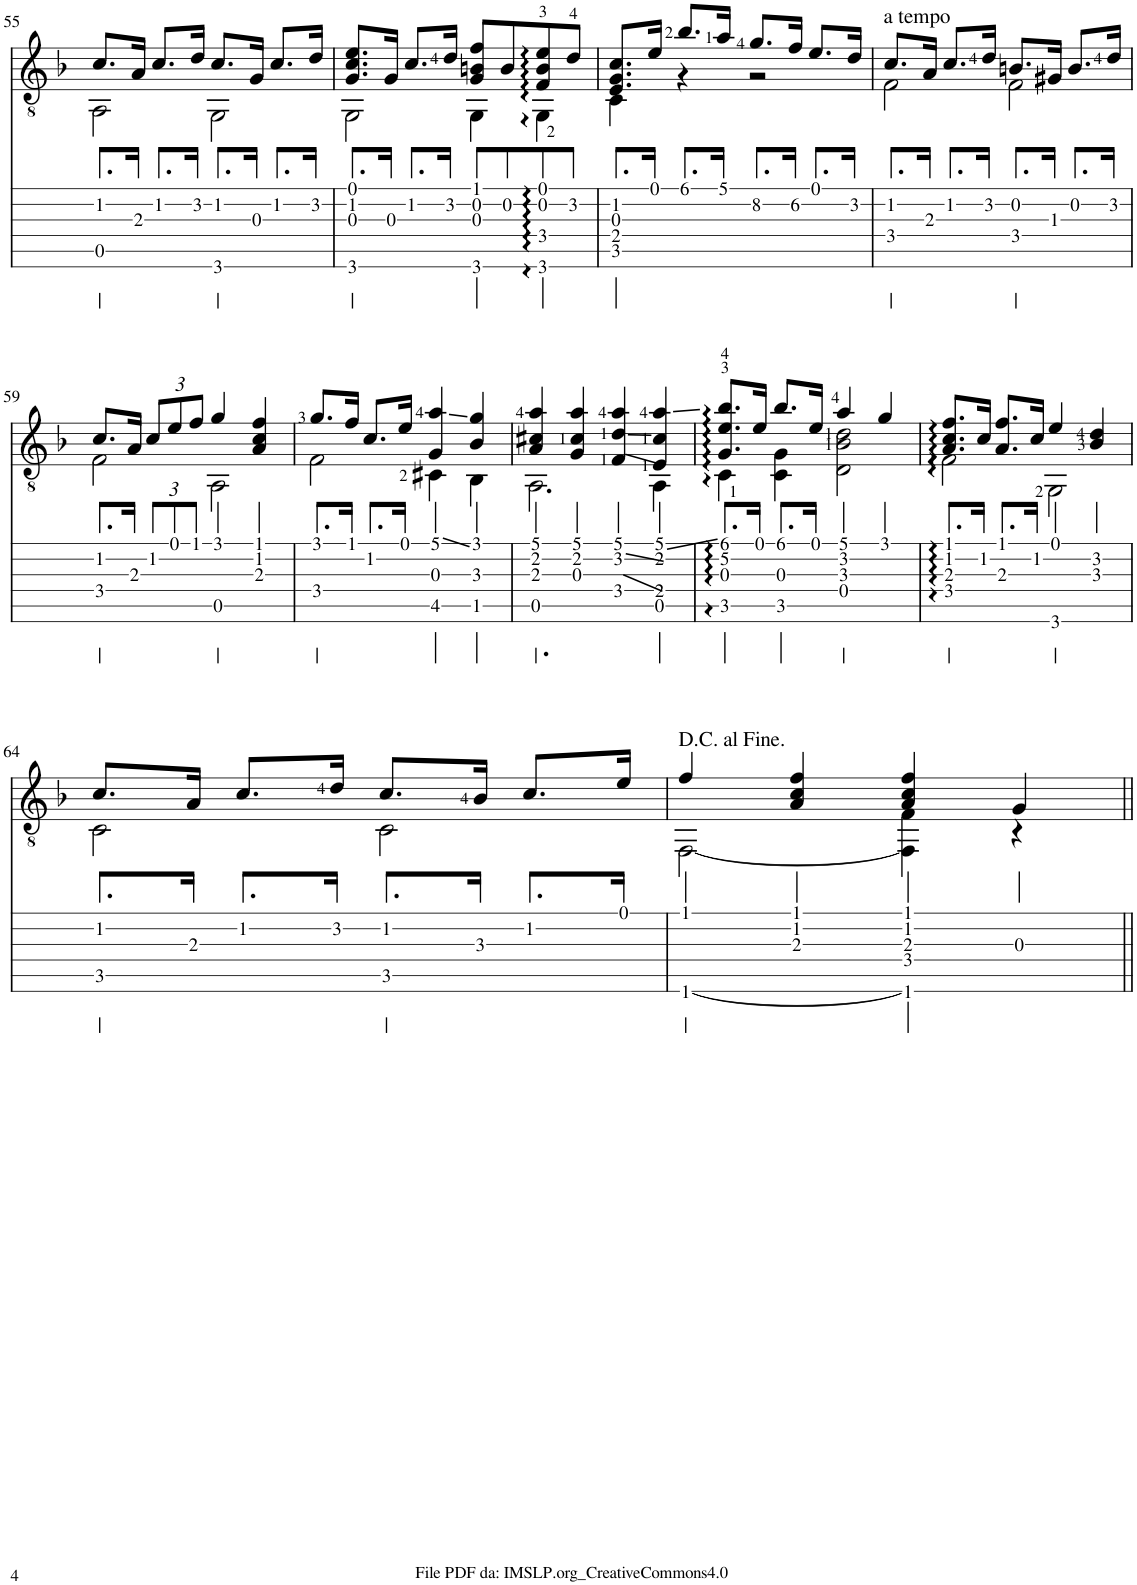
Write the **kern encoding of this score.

**kern	**kern
*part2	*part1
*staff2	*staff1
*I"Chitarra classica (Intavolatura)	*I"Guitar
!!LO:PB:g=z
*	*clefGv2
*k[b-]	*k[b-]
*M4/4	*M4/4
=55	=55
*^	*^
8.c/L	2AA\	8.c/L	2AA\
16A/Jk	.	16A/Jk	.
8.c/L	.	8.c/L	.
16d/Jk	.	16d/Jk	.
8.c/L	2GG\	8.c/L	2GG\
16G/Jk	.	16G/Jk	.
8.c/L	.	8.c/L	.
16d/Jk	.	16d/Jk	.
=56	=56	=56	=56
8.G/ 8.c/ 8.e/L	2GG\	8.G/ 8.c/ 8.e/L	2GG\
16G/Jk	.	16G/Jk	.
8.c/L	.	8.c/L	.
16d/Jk	.	16d/Jk	.
8G/ 8Bn/ 8f/L	4GG\	8G/ 8Bn/ 8f/L	4GG\
8B/	.	8B/	.
8F/ 8B/ 8e/	4GG\	8F/ 8B/ 8e/	4GG\
8d/J	.	8d/J	.
=57	=57	=57	=57
8.E/ 8.G/ 8.c/L	4C\	8.E/ 8.G/ 8.c/L	4C\
16e/Jk	.	16e/Jk	.
8.b-/L	4r	8.b-/L	4r
16a/Jk	.	16a/Jk	.
8.g/L	2r	8.g/L	2r
16f/Jk	.	16f/Jk	.
8.e/L	.	8.e/L	.
16d/Jk	.	16d/Jk	.
=58	=58	=58	=58
!	!	!LO:TX:a:t=a tempo	!
8.c/L	2F\	8.c/L	2F\
16A/Jk	.	16A/Jk	.
8.c/L	.	8.c/L	.
16d/Jk	.	16d/Jk	.
8.Bn/L	2F\	8.Bn/L	2F\
16G#X/Jk	.	16G#X/Jk	.
8.B/L	.	8.B/L	.
16d/Jk	.	16d/Jk	.
!!LO:LB:g=z	!!
=59	=59	=59	=59
8.c/L	2F\	8.c/L	2F\
16A/Jk	.	16A/Jk	.
*Xbrackettup	*	*Xbrackettup	*
12c/L	.	12c/L	.
12e/	.	12e/	.
12f/J	.	12f/J	.
4g/	2AA\	4g/	2AA\
4A/ 4c/ 4f/	.	4A/ 4c/ 4f/	.
=60	=60	=60	=60
8.g/L	2F\	8.g/L	2F\
16f/Jk	.	16f/Jk	.
8.c/L	.	8.c/L	.
16e/Jk	.	16e/Jk	.
4G/ 4a/	4C#X\	4G/ 4a/	4C#X\
4B-/ 4g/	4BB-\	4B-/ 4g/	4BB-\
=61	=61	=61	=61
4A/ 4c#X/ 4a/	2.AA\	4A/ 4c#X/ 4a/	2.AA\
4G/ 4c#/ 4a/	.	4G/ 4c#/ 4a/	.
4F/ 4d/ 4a/	.	4F/ 4d/ 4a/	.
4E/ 4c#/ 4a/	4AA\	4E/ 4c#/ 4a/	4AA\
=62	=62	=62	=62
8.G/ 8.e/ 8.b-/L	4C\	8.G/ 8.e/ 8.b-/L	4C\
16e/Jk	.	16e/Jk	.
8.b-/L	4C\ 4G\	8.b-/L	4C\ 4G\
16e/Jk	.	16e/Jk	.
4a/	2D\ 2B-\ 2d\	4a/	2D\ 2B-\ 2d\
4g/	.	4g/	.
=63	=63	=63	=63
8.A/ 8.c/ 8.f/L	2F\	8.A/ 8.c/ 8.f/L	2F\
16c/Jk	.	16c/Jk	.
8.A/ 8.f/L	.	8.A/ 8.f/L	.
16c/Jk	.	16c/Jk	.
4e/	2GG\	4e/	2GG\
4B-/ 4d/	.	4B-/ 4d/	.
!!LO:LB:g=z	!!
=64	=64	=64	=64
8.c/L	2C\	8.c/L	2C\
16A/Jk	.	16A/Jk	.
8.c/L	.	8.c/L	.
16d/Jk	.	16d/Jk	.
8.c/L	2C\	8.c/L	2C\
16B-/Jk	.	16B-/Jk	.
8.c/L	.	8.c/L	.
16e/Jk	.	16e/Jk	.
=65	=65	=65	=65
4f/	[2FF\	4f/	[2FF\
4A/ 4c/ 4f/	.	4A/ 4c/ 4f/	.
4A/ 4c/ 4f/	4FF\] 4F\	4A/ 4c/ 4f/	4FF\] 4F\
4G/	4r	4G/	4r
*v	*v	*	*
*	*v	*v
=||	=||
*-	*-
